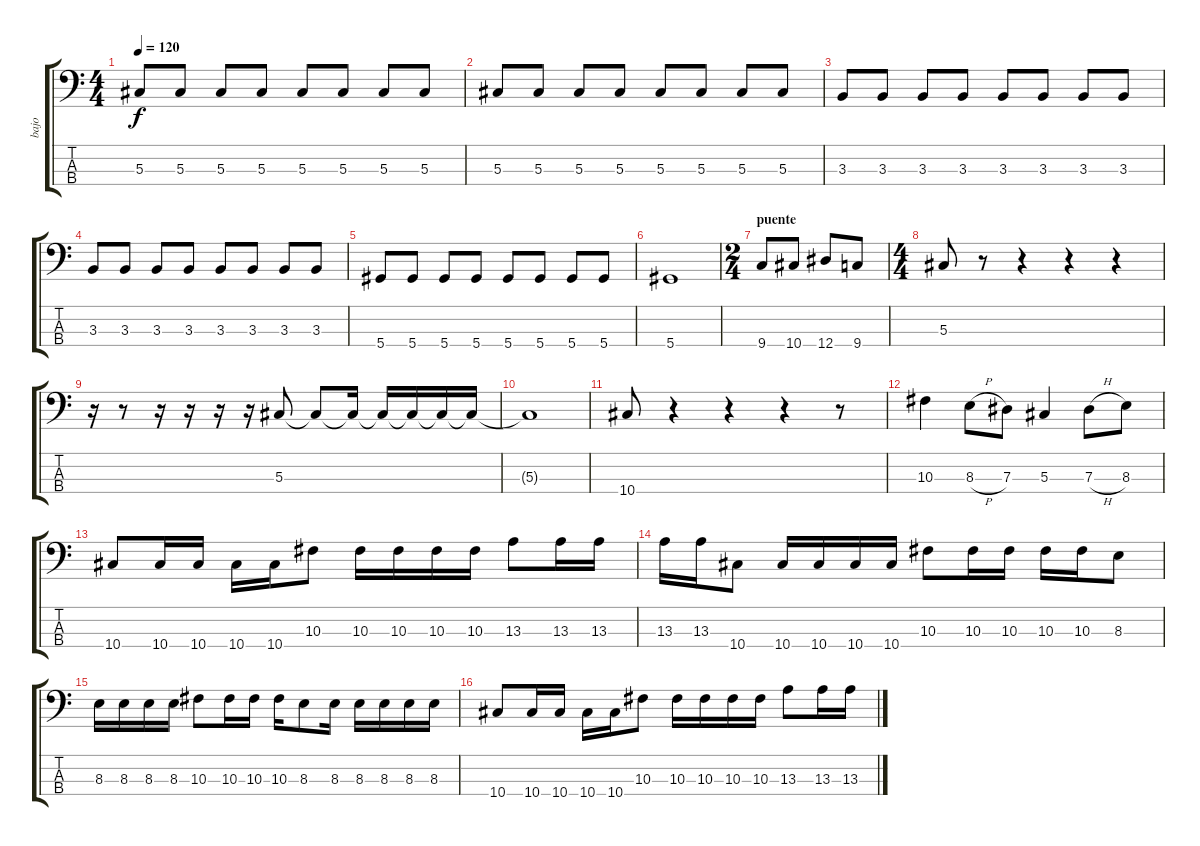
\track ("bajo" "bajo") {instrument electricbassfinger}
\staff {score tabs}
\tuning (Gb2 Db2 Ab1 Eb1) {hide}
\ts (4 4)
\tempo 120
\clef f4
\ks c
5.3.8{dy f} 5.3.8 5.3.8 5.3.8 5.3.8 5.3.8 5.3.8 5.3.8 |
5.3.8 5.3.8 5.3.8 5.3.8 5.3.8 5.3.8 5.3.8 5.3.8 |
3.3.8 3.3.8 3.3.8 3.3.8 3.3.8 3.3.8 3.3.8 3.3.8 |
3.3.8 3.3.8 3.3.8 3.3.8 3.3.8 3.3.8 3.3.8 3.3.8 |
5.4.8 5.4.8 5.4.8 5.4.8 5.4.8 5.4.8 5.4.8 5.4.8 |
5.4.1 |
\ts (2 4)
\section ("" "puente")
9.4.8 10.4.8 12.4.8 9.4.8 |
\ts (4 4)
5.3.8 r.8 r.4 r.4 r.4 |
r.16 r.8 r.16 r.16 r.16 r.16 5.3.8 5.3{t}.8 5.3{t}.16 5.3{t}.16 5.3{t}.16 5.3{t}.16 5.3{t}.16 |
5.3{t}.1 |
10.4.8 r.4 r.4 r.4 r.8 |
10.3.4 8.3{h}.8 7.3.8 5.3.4 7.3{h}.8 8.3.8 |
10.4.8 10.4.16 10.4.16 10.4.16 10.4.16 10.3.8 10.3.16 10.3.16 10.3.16 10.3.16 13.3.8 13.3.16 13.3.16 |
13.3.16 13.3.16 10.4.8 10.4.16 10.4.16 10.4.16 10.4.16 10.3.8 10.3.16 10.3.16 10.3.16 10.3.16 8.3.8 |
8.3.16 8.3.16 8.3.16 8.3.16 10.3.8 10.3.16 10.3.16 10.3.16 8.3.8 8.3.16 8.3.16 8.3.16 8.3.16 8.3.16 |
10.4.8 10.4.16 10.4.16 10.4.16 10.4.16 10.3.8 10.3.16 10.3.16 10.3.16 10.3.16 13.3.8 13.3.16 13.3.16
